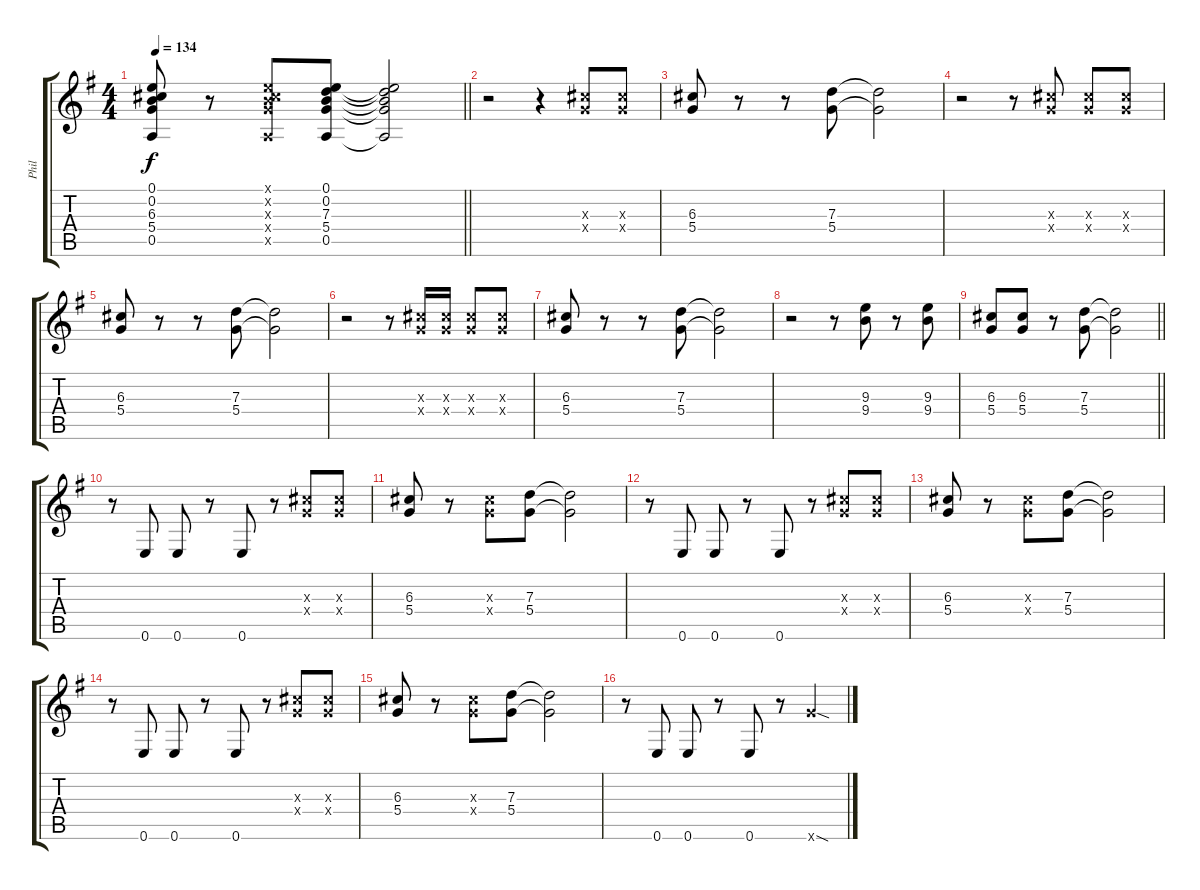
\track ("Phil" "Phil") {instrument distortionguitar}
\staff {score tabs}
\tuning (E4 B3 G3 D3 A2 E2) {hide}
\ts (4 4)
\tempo 134
\clef g2
\barLineRight lightlight
\ks g
(0.1 0.2 6.3 5.4 0.5).8{dy f} r.8 (0.1{x} 0.2{x} 6.3{x} 5.4{x} 0.5{x}).8 (0.1 0.2 7.3 5.4 0.5).8 (0.1{t} 0.2{t} 7.3{t} 5.4{t} 0.5{t}).2 |
r.2 r.4 (6.3{x} 5.4{x}).8 (6.3{x} 5.4{x}).8 |
(6.3 5.4).8 r.8 r.8 (7.3 5.4).8 (7.3{t} 5.4{t}).2 |
r.2 r.8 (6.3{x} 5.4{x}).8 (6.3{x} 5.4{x}).8 (6.3{x} 5.4{x}).8 |
(6.3 5.4).8 r.8 r.8 (7.3 5.4).8 (7.3{t} 5.4{t}).2 |
r.2 r.8 (6.3{x} 5.4{x}).16 (6.3{x} 5.4{x}).16 (6.3{x} 5.4{x}).8 (6.3{x} 5.4{x}).8 |
(6.3 5.4).8 r.8 r.8 (7.3 5.4).8 (7.3{t} 5.4{t}).2 |
r.2 r.8 (9.3 9.4).8 r.8 (9.3 9.4).8 |
\barLineRight lightlight
(6.3 5.4).8 (6.3 5.4).8 r.8 (7.3 5.4).8 (7.3{t} 5.4{t}).2 |
r.8 0.6.8 0.6.8 r.8 0.6.8 r.8 (6.3{x} 5.4{x}).8 (6.3{x} 5.4{x}).8 |
(6.3 5.4).8 r.8 (6.3{x} 5.4{x}).8 (7.3 5.4).8 (7.3{t} 5.4{t}).2 |
r.8 0.6.8 0.6.8 r.8 0.6.8 r.8 (6.3{x} 5.4{x}).8 (6.3{x} 5.4{x}).8 |
(6.3 5.4).8 r.8 (6.3{x} 5.4{x}).8 (7.3 5.4).8 (7.3{t} 5.4{t}).2 |
r.8 0.6.8 0.6.8 r.8 0.6.8 r.8 (6.3{x} 5.4{x}).8 (6.3{x} 5.4{x}).8 |
(6.3 5.4).8 r.8 (6.3{x} 5.4{x}).8 (7.3 5.4).8 (7.3{t} 5.4{t}).2 |
r.8 0.6.8 0.6.8 r.8 0.6.8 r.8 15.6{sod x}.4
